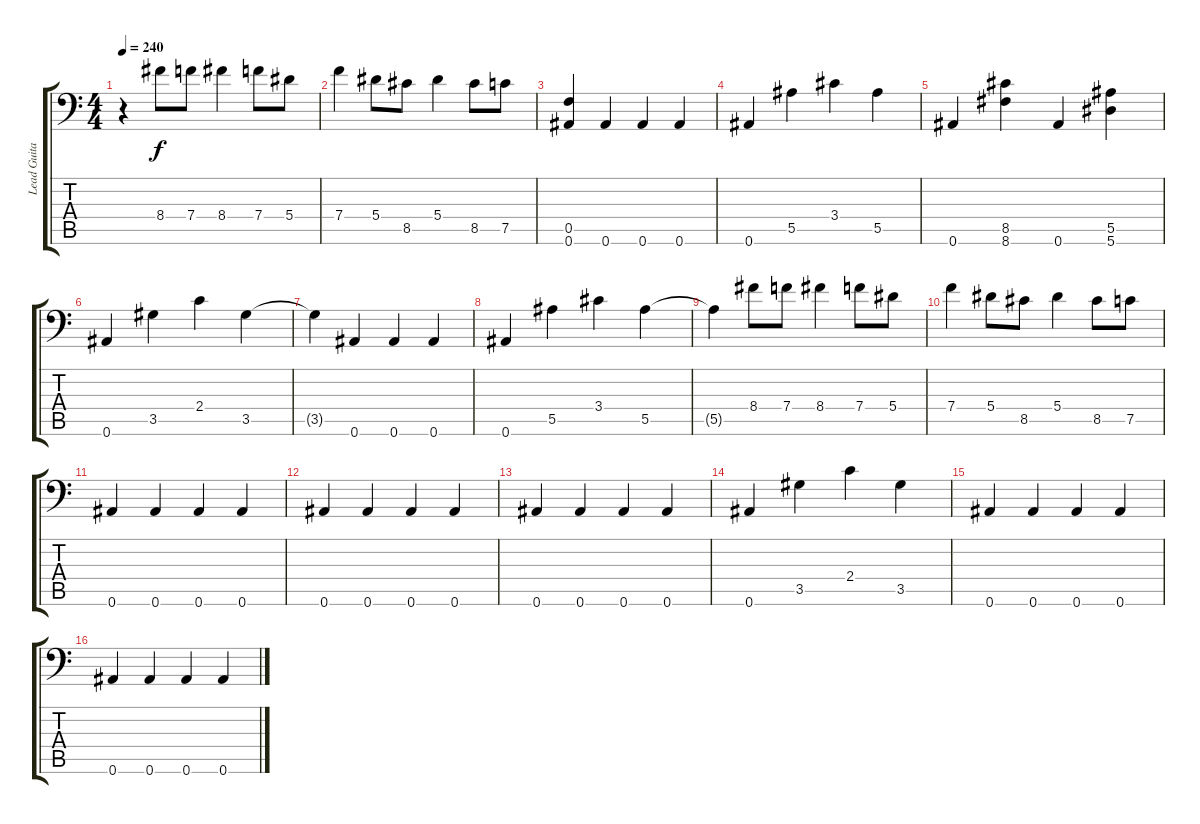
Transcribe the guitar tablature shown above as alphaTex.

\track ("Lead Guitar 2" "Lead Guita") {instrument distortionguitar}
\staff {score tabs}
\tuning (C4 G3 Eb3 Bb2 F2 Bb1) {hide}
\ts (4 4)
\tempo 240
\clef f4
\ks c
r.4{dy f} 8.4.8 7.4.8 8.4.4 7.4.8 5.4.8 |
7.4.4 5.4.8 8.5.8 5.4.4 8.5.8 7.5.8 |
(0.5 0.6).4 0.6.4 0.6.4 0.6.4 |
0.6.4 5.5.4 3.4.4 5.5.4 |
0.6.4 (8.5 8.6).4 0.6.4 (5.5 5.6).4 |
0.6.4 3.5.4 2.4.4 3.5.4 |
3.5{t}.4 0.6.4 0.6.4 0.6.4 |
0.6.4 5.5.4 3.4.4 5.5.4 |
5.5{t}.4 8.4.8 7.4.8 8.4.4 7.4.8 5.4.8 |
7.4.4 5.4.8 8.5.8 5.4.4 8.5.8 7.5.8 |
0.6.4 0.6.4 0.6.4 0.6.4 |
0.6.4 0.6.4 0.6.4 0.6.4 |
0.6.4 0.6.4 0.6.4 0.6.4 |
0.6.4 3.5.4 2.4.4 3.5.4 |
0.6.4 0.6.4 0.6.4 0.6.4 |
0.6.4 0.6.4 0.6.4 0.6.4
